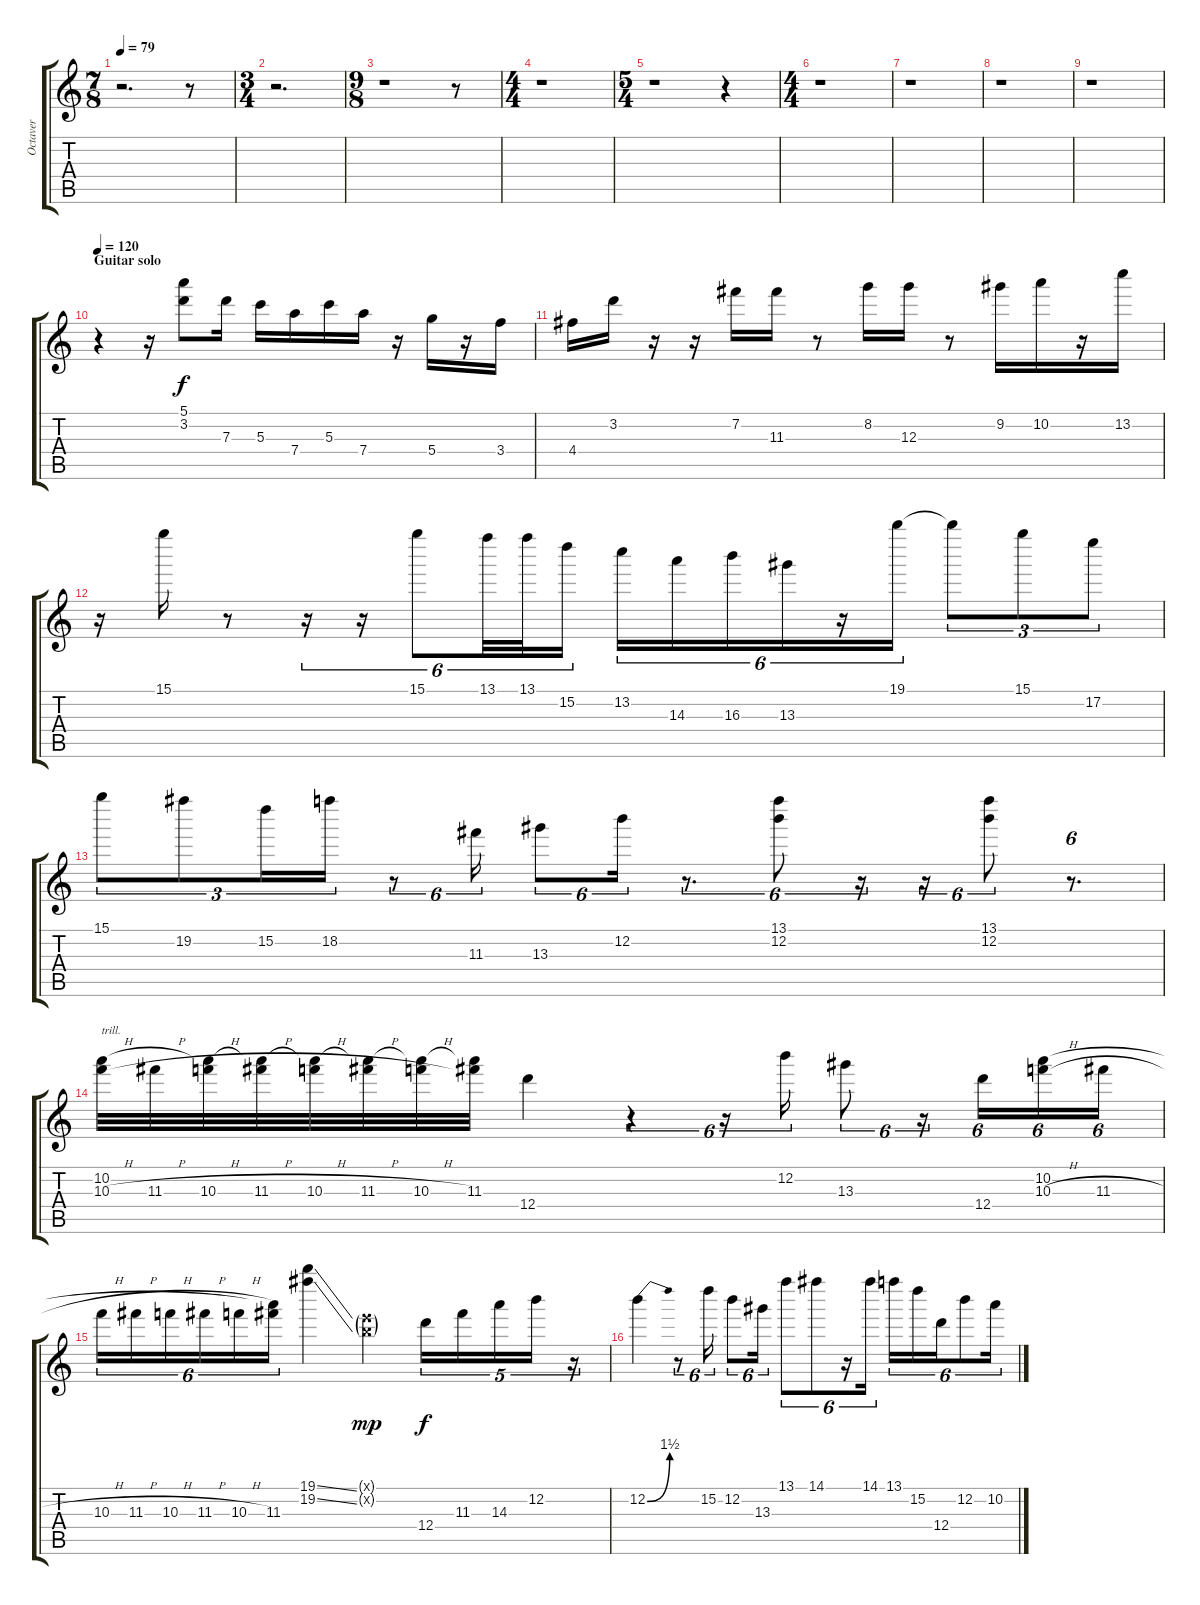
\track ("Octaver" "Octaver") {instrument distortionguitar}
\staff {score tabs}
\tuning (E5 B4 G4 D4 A3 E3) {hide}
\ts (7 8)
\tempo 79
\clef g2
\ks c
r.2{d dy f} r.8 |
\ts (3 4)
r.2{d} |
\ts (9 8)
r.1 r.8 |
\ts (4 4)
r.1 |
\ts (5 4)
r.1 r.4 |
\ts (4 4)
r.1 |
r.1 |
r.1 |
r.1 |
\section ("" "Guitar solo")
\tempo 120
r.4 r.16 (5.1 3.2).8 7.3.16 5.3.16 7.4.16 5.3.16 7.4.16 r.16 5.4.16 r.16 3.4.16 |
4.4.16 3.2.16 r.16 r.16 7.2.16 11.3.16 r.8 8.2.16 12.3.16 r.8 9.2.16 10.2.16 r.16 13.2.16 |
r.16 15.1.16 r.8 r.16{tu (6 4)} r.16{tu (6 4)} 15.1.8{tu (6 4)} 13.1.32{tu (6 4)} 13.1.32{tu (6 4)} 15.2.16{tu (6 4)} 13.2.16{tu (6 4)} 14.3.16{tu (6 4)} 16.3.16{tu (6 4)} 13.3.16{tu (6 4)} r.16{tu (6 4)} 19.1.16{tu (6 4)} 19.1{t}.8{tu (3 2)} 15.1.8{tu (3 2)} 17.2.8{tu (3 2)} |
15.1.8{tu (3 2)} 19.2.8{tu (3 2)} 15.2.16{tu (3 2)} 18.2.16{tu (3 2)} r.8{tu (6 4)} 11.3.16{tu (6 4)} 13.3.8{tu (6 4)} 12.2.16{tu (6 4)} r.8{d tu (6 4)} (13.1 12.2).8{tu (6 4)} r.16{tu (6 4)} r.16{tu (6 4)} (13.1 12.2).8{tu (6 4)} r.8{d tu (6 4)} |
(10.2 10.3{h}).32{txt "trill."} 11.3{h}.32 (10.2{t} 10.3{h}).32 (10.2{t} 11.3{h}).32 (10.2{t} 10.3{h}).32 (10.2{t} 11.3{h}).32 (10.2{t} 10.3{h}).32 (10.2{t} 11.3).32 12.4.4 r.4{tu (6 4)} r.16{tu (6 4)} 12.2.16{tu (6 4)} 13.3.8{tu (6 4)} r.16{tu (6 4)} 12.4.16{tu (6 4)} (10.2 10.3{h}).16{tu (6 4)} 11.3{h}.16{tu (6 4)} |
10.3{h}.16{tu (6 4)} 11.3{h}.16{tu (6 4)} 10.3{h}.16{tu (6 4)} 11.3{h}.16{tu (6 4)} 10.3{h}.16{tu (6 4)} (10.2{t} 11.3).16{tu (6 4)} (19.1{ss} 19.2{ss}).4 (0.1{g x} 0.2{g x}).4{dy mp} 12.4.16{tu (5 4) dy f} 11.3.16{tu (5 4)} 14.3.16{tu (5 4)} 12.2.16{tu (5 4)} r.16{tu (5 4)} |
12.2{be (bend 0 0 60 6)}.4 r.8{tu (6 4)} 15.2.16{tu (6 4)} 12.2.8{tu (6 4)} 13.3.16{tu (6 4)} 13.1.8{tu (6 4)} 14.1.8{tu (6 4)} r.16{tu (6 4)} 14.1.16{tu (6 4)} 13.1.16{tu (6 4)} 15.2.16{tu (6 4)} 12.4.16{tu (6 4)} 12.2.8{tu (6 4)} 10.2.16{tu (6 4)}
